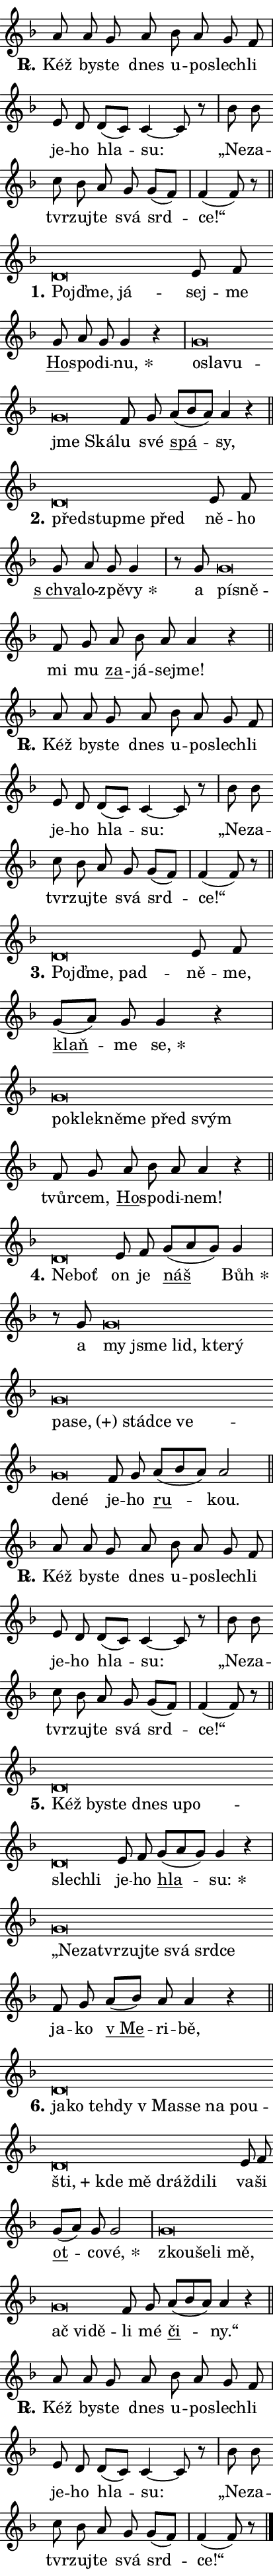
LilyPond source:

\version "2.24.0"
\header { tagline = "" }
\paper {
  indent = 0\cm
  top-margin = 0\cm
  right-margin = 0\cm
  bottom-margin = 0\cm
  left-margin = 0\cm
  paper-width = 7\cm
  page-breaking = #ly:one-page-breaking
  system-system-spacing.basic-distance = #11
  score-system-spacing.basic-distance = #11
  ragged-last = ##f
}


%% Author: Thomas Morley
%% https://lists.gnu.org/archive/html/lilypond-user/2020-05/msg00002.html
#(define (line-position grob)
"Returns position of @var[grob} in current system:
   @code{'start}, if at first time-step
   @code{'end}, if at last time-step
   @code{'middle} otherwise
"
  (let* ((col (ly:item-get-column grob))
         (ln (ly:grob-object col 'left-neighbor))
         (rn (ly:grob-object col 'right-neighbor))
         (col-to-check-left (if (ly:grob? ln) ln col))
         (col-to-check-right (if (ly:grob? rn) rn col))
         (break-dir-left
           (and
             (ly:grob-property col-to-check-left 'non-musical #f)
             (ly:item-break-dir col-to-check-left)))
         (break-dir-right
           (and
             (ly:grob-property col-to-check-right 'non-musical #f)
             (ly:item-break-dir col-to-check-right))))
        (cond ((eqv? 1 break-dir-left) 'start)
              ((eqv? -1 break-dir-right) 'end)
              (else 'middle))))

#(define (tranparent-at-line-position vctor)
  (lambda (grob)
  "Relying on @code{line-position} select the relevant enry from @var{vctor}.
Used to determine transparency,"
    (case (line-position grob)
      ((end) (not (vector-ref vctor 0)))
      ((middle) (not (vector-ref vctor 1)))
      ((start) (not (vector-ref vctor 2))))))

noteHeadBreakVisibility =
#(define-music-function (break-visibility)(vector?)
"Makes @code{NoteHead}s transparent relying on @var{break-visibility}"
#{
  \override NoteHead.transparent =
    #(tranparent-at-line-position break-visibility)
#})

#(define delete-ledgers-for-transparent-note-heads
  (lambda (grob)
    "Reads whether a @code{NoteHead} is transparent.
If so this @code{NoteHead} is removed from @code{'note-heads} from
@var{grob}, which is supposed to be @code{LedgerLineSpanner}.
As a result ledgers are not printed for this @code{NoteHead}"
    (let* ((nhds-array (ly:grob-object grob 'note-heads))
           (nhds-list
             (if (ly:grob-array? nhds-array)
                 (ly:grob-array->list nhds-array)
                 '()))
           ;; Relies on the transparent-property being done before
           ;; Staff.LedgerLineSpanner.after-line-breaking is executed.
           ;; This is fragile ...
           (to-keep
             (remove
               (lambda (nhd)
                 (ly:grob-property nhd 'transparent #f))
               nhds-list)))
      ;; TODO find a better method to iterate over grob-arrays, similiar
      ;; to filter/remove etc for lists
      ;; For now rebuilt from scratch
      (set! (ly:grob-object grob 'note-heads)  '())
      (for-each
        (lambda (nhd)
          (ly:pointer-group-interface::add-grob grob 'note-heads nhd))
        to-keep))))

hideNotes = {
  \noteHeadBreakVisibility #begin-of-line-visible
}
unHideNotes = {
  \noteHeadBreakVisibility #all-visible
}

% work-around for resetting accidentals
% https://lilypond.org/doc/v2.23/Documentation/notation/displaying-rhythms#unmetered-music
cadenzaMeasure = {
  \cadenzaOff
  \partial 1024 s1024
  \cadenzaOn
}

#(define-markup-command (accent layout props text) (markup?)
  "Underline accented syllable"
  (interpret-markup layout props
    #{\markup \override #'(offset . 4.3) \underline { #text }#}))

responsum = \markup \concat {
  "R" \hspace #-1.05 \path #0.1 #'((moveto 0 0.07) (lineto 0.9 0.8)) \hspace #0.05 "."
}

\layout {
    \context {
        \Staff
        \remove "Time_signature_engraver"
        \override LedgerLineSpanner.after-line-breaking = #delete-ledgers-for-transparent-note-heads
    }
    \context {
        \Voice {
            \override NoteHead.output-attributes = #'((class . "notehead"))
            \override Hairpin.height = #0.55
        }
    }
    \context {
        \Lyrics {
            \override StanzaNumber.output-attributes = #'((class . "stanzanumber"))
            \override LyricSpace.minimum-distance = #0.9
            \override LyricText.font-name = #"TeX Gyre Schola"
            \override LyricText.font-size = 1
            \override StanzaNumber.font-name = #"TeX Gyre Schola Bold"
            \override StanzaNumber.font-size = 1
        }
    }
}

% magnetic-lyrics.ily
%
%   written by
%     Jean Abou Samra <jean@abou-samra.fr>
%     Werner Lemberg <wl@gnu.org>
%
%   adapted by
%     Jiri Hon <jiri.hon@gmail.com>
%
% Version 2022-Apr-15

% https://www.mail-archive.com/lilypond-user@gnu.org/msg149350.html

#(define (Left_hyphen_pointer_engraver context)
   "Collect syllable-hyphen-syllable occurrences in lyrics and store
them in properties.  This engraver only looks to the left.  For
example, if the lyrics input is @code{foo -- bar}, it does the
following.

@itemize @bullet
@item
Set the @code{text} property of the @code{LyricHyphen} grob between
@q{foo} and @q{bar} to @code{foo}.

@item
Set the @code{left-hyphen} property of the @code{LyricText} grob with
text @q{foo} to the @code{LyricHyphen} grob between @q{foo} and
@q{bar}.
@end itemize

Use this auxiliary engraver in combination with the
@code{lyric-@/text::@/apply-@/magnetic-@/offset!} hook."
   (let ((hyphen #f)
         (text #f))
     (make-engraver
      (acknowledgers
       ((lyric-syllable-interface engraver grob source-engraver)
        (set! text grob)))
      (end-acknowledgers
       ((lyric-hyphen-interface engraver grob source-engraver)
        ;(when (not (grob::has-interface grob 'lyric-space-interface))
          (set! hyphen grob)));)
      ((stop-translation-timestep engraver)
       (when (and text hyphen)
         (ly:grob-set-object! text 'left-hyphen hyphen))
       (set! text #f)
       (set! hyphen #f)))))

#(define (lyric-text::apply-magnetic-offset! grob)
   "If the space between two syllables is less than the value in
property @code{LyricText@/.details@/.squash-threshold}, move the right
syllable to the left so that it gets concatenated with the left
syllable.

Use this function as a hook for
@code{LyricText@/.after-@/line-@/breaking} if the
@code{Left_@/hyphen_@/pointer_@/engraver} is active."
   (let ((hyphen (ly:grob-object grob 'left-hyphen #f)))
     (when hyphen
       (let ((left-text (ly:spanner-bound hyphen LEFT)))
         (when (grob::has-interface left-text 'lyric-syllable-interface)
           (let* ((common (ly:grob-common-refpoint grob left-text X))
                  (this-x-ext (ly:grob-extent grob common X))
                  (left-x-ext
                   (begin
                     ;; Trigger magnetism for left-text.
                     (ly:grob-property left-text 'after-line-breaking)
                     (ly:grob-extent left-text common X)))
                  ;; `delta` is the gap width between two syllables.
                  (delta (- (interval-start this-x-ext)
                            (interval-end left-x-ext)))
                  (details (ly:grob-property grob 'details))
                  (threshold (assoc-get 'squash-threshold details 0.2)))
             (when (< delta threshold)
               (let* (;; We have to manipulate the input text so that
                      ;; ligatures crossing syllable boundaries are not
                      ;; disabled.  For languages based on the Latin
                      ;; script this is essentially a beautification.
                      ;; However, for non-Western scripts it can be a
                      ;; necessity.
                      (lt (ly:grob-property left-text 'text))
                      (rt (ly:grob-property grob 'text))
                      (is-space (grob::has-interface hyphen 'lyric-space-interface))
                      (space (if is-space " " ""))
                      (space-markup (grob-interpret-markup grob " "))
                      (space-size (interval-length (ly:stencil-extent space-markup X)))
                      (extra-delta (if is-space space-size 0))
                      ;; Append new syllable.
                      (ltrt-space (if (and (string? lt) (string? rt))
                                (string-append lt space rt)
                                (make-concat-markup (list lt space rt))))
                      ;; Right-align `ltrt` to the right side.
                      (ltrt-space-markup (grob-interpret-markup
                               grob
                               (make-translate-markup
                                (cons (interval-length this-x-ext) 0)
                                (make-right-align-markup ltrt-space)))))
                 (begin
                   ;; Don't print `left-text`.
                   (ly:grob-set-property! left-text 'stencil #f)
                   ;; Set text and stencil (which holds all collected
                   ;; syllables so far) and shift it to the left.
                   (ly:grob-set-property! grob 'text ltrt-space)
                   (ly:grob-set-property! grob 'stencil ltrt-space-markup)
                   (ly:grob-translate-axis! grob (- (- delta extra-delta)) X))))))))))


#(define (lyric-hyphen::displace-bounds-first grob)
   ;; Make very sure this callback isn't triggered too early.
   (let ((left (ly:spanner-bound grob LEFT))
         (right (ly:spanner-bound grob RIGHT)))
     (ly:grob-property left 'after-line-breaking)
     (ly:grob-property right 'after-line-breaking)
     (ly:lyric-hyphen::print grob)))

squashThreshold = #0.4

\layout {
  \context {
    \Lyrics
    \consists #Left_hyphen_pointer_engraver
    \override LyricText.after-line-breaking =
      #lyric-text::apply-magnetic-offset!
    \override LyricHyphen.stencil = #lyric-hyphen::displace-bounds-first
    \override LyricText.details.squash-threshold = \squashThreshold
    \override LyricHyphen.minimum-distance = 0
    \override LyricHyphen.minimum-length = \squashThreshold
  }
}

squash = \override LyricText.details.squash-threshold = 9999
unSquash = \override LyricText.details.squash-threshold = \squashThreshold

left = \override LyricText.self-alignment-X = #LEFT
unLeft = \revert LyricText.self-alignment-X

starOffset = #(lambda (grob) 
                (let ((x_offset (ly:self-alignment-interface::aligned-on-x-parent grob)))
                  (if (= x_offset 0) 0 (+ x_offset 1.2))))

star = #(define-music-function (syllable)(string?)
"Append star separator at the end of a syllable"
#{
  \once \override LyricText.X-offset = #starOffset
  \lyricmode { \markup {
    #syllable
    \override #'((font-name . "TeX Gyre Schola Bold")) \hspace #0.2 \lower #0.65 \larger "*"
  } }
#})

starAccent = #(define-music-function (syllable)(string?)
"Append star separator at the end of a syllable and make accent"
#{
  \once \override LyricText.X-offset = #starOffset
  \lyricmode { \markup {
    \accent #syllable
    \override #'((font-name . "TeX Gyre Schola Bold")) \hspace #0.2 \lower #0.65 \larger "*"
  } }
#})

breath = #(define-music-function (syllable)(string?)
"Append breathing indicator at the end of a syllable"
#{
  \lyricmode { \markup { #syllable "+" } }
#})

optionalBreath = #(define-music-function (syllable)(string?)
"Append optional breathing indicator at the end of a syllable"
#{
  \lyricmode { \markup { #syllable "(+)" } }
#})


\score {
    <<
        \new Voice = "melody" { \cadenzaOn \key f \major \relative { a'8 a g a \bar "" bes a \bar "" g f \cadenzaMeasure \bar "|" e d \bar "" d[( c)] c4~ c8 r8 \cadenzaMeasure \bar "|" bes' bes \bar "" c bes \bar "" a g \bar "" g[( f)] \cadenzaMeasure \bar "|" f4( f8)] r \cadenzaMeasure \bar "||" \break } }
        \new Lyrics \lyricsto "melody" { \lyricmode { \set stanza = \responsum
Kéž by -- ste dnes u -- po -- slech -- li je -- ho hla -- su: „Ne -- za -- tvr -- zuj -- te svá srd -- ce!“ } }
    >>
    \layout {}
}

\score {
    <<
        \new Voice = "melody" { \cadenzaOn \key f \major \relative { d'\breve*1/16 \hideNotes \breve*1/16 \breve*1/16 \bar "" \unHideNotes e8 f \bar "" g a g g4 r \cadenzaMeasure \bar "|" g\breve*1/16 \hideNotes \breve*1/16 \bar "" \breve*1/16 \bar "" \breve*1/16 \breve*1/16 \bar "" \unHideNotes f8 g \bar "" a[( bes a)] a4 r \cadenzaMeasure \bar "||" \break } }
        \new Lyrics \lyricsto "melody" { \lyricmode { \set stanza = "1."
\left Pojď -- \squash me, já -- \unLeft \unSquash sej -- me \markup \accent Ho -- spo -- di -- \star nu, \left o -- \squash sla -- vu -- jme Ská -- \unLeft \unSquash lu své \markup \accent spá -- sy, } }
    >>
    \layout {}
}

\score {
    <<
        \new Voice = "melody" { \cadenzaOn \key f \major \relative { d'\breve*1/16 \hideNotes \breve*1/16 \bar "" \breve*1/16 \breve*1/16 \bar "" \unHideNotes e8 f \bar "" g a g g4 \cadenzaMeasure \bar "|" r8 g8 g\breve*1/16 \hideNotes \breve*1/16 \bar "" \unHideNotes f8 g \bar "" a bes a a4 r \cadenzaMeasure \bar "||" \break } }
        \new Lyrics \lyricsto "melody" { \lyricmode { \set stanza = "2."
\left před -- \squash stup -- me před \unLeft \unSquash ně -- ho \markup \accent "s chva" -- lo -- zpě -- \star vy a \left pí -- \squash sně -- \unLeft \unSquash mi mu \markup \accent za -- já -- sej -- me! } }
    >>
    \layout {}
}

\score {
    <<
        \new Voice = "melody" { \cadenzaOn \key f \major \relative { a'8 a g a \bar "" bes a \bar "" g f \cadenzaMeasure \bar "|" e d \bar "" d[( c)] c4~ c8 r8 \cadenzaMeasure \bar "|" bes' bes \bar "" c bes \bar "" a g \bar "" g[( f)] \cadenzaMeasure \bar "|" f4( f8)] r \cadenzaMeasure \bar "||" \break } }
        \new Lyrics \lyricsto "melody" { \lyricmode { \set stanza = \responsum
Kéž by -- ste dnes u -- po -- slech -- li je -- ho hla -- su: „Ne -- za -- tvr -- zuj -- te svá srd -- ce!“ } }
    >>
    \layout {}
}

\score {
    <<
        \new Voice = "melody" { \cadenzaOn \key f \major \relative { d'\breve*1/16 \hideNotes \breve*1/16 \breve*1/16 \bar "" \unHideNotes e8 f \bar "" g[( a)] g g4 r \cadenzaMeasure \bar "|" g\breve*1/16 \hideNotes \breve*1/16 \bar "" \breve*1/16 \bar "" \breve*1/16 \bar "" \breve*1/16 \breve*1/16 \bar "" \unHideNotes f8 g \bar "" a bes a a4 r \cadenzaMeasure \bar "||" \break } }
        \new Lyrics \lyricsto "melody" { \lyricmode { \set stanza = "3."
\left Pojď -- \squash me, pad -- \unLeft \unSquash ně -- me, \markup \accent klaň -- me \star se, \left po -- \squash kle -- kně -- me před svým \unLeft \unSquash tvůr -- cem, \markup \accent Ho -- spo -- di -- nem! } }
    >>
    \layout {}
}

\score {
    <<
        \new Voice = "melody" { \cadenzaOn \key f \major \relative { d'\breve*1/16 \hideNotes \breve*1/16 \bar "" \unHideNotes e8 f \bar "" g[( a g)] g4 \cadenzaMeasure \bar "|" r8 g g\breve*1/16 \hideNotes \breve*1/16 \bar "" \breve*1/16 \bar "" \breve*1/16 \bar "" \breve*1/16 \bar "" \breve*1/16 \bar "" \breve*1/16 \bar "" \breve*1/16 \bar "" \breve*1/16 \bar "" \breve*1/16 \bar "" \breve*1/16 \breve*1/16 \bar "" \unHideNotes f8 g \bar "" a[( bes a)] a2 \cadenzaMeasure \bar "||" \break } }
        \new Lyrics \lyricsto "melody" { \lyricmode { \set stanza = "4."
\left Ne -- \squash boť \unLeft \unSquash on je \markup \accent náš \star Bůh a \left my \squash jsme lid, kte -- rý pa -- \optionalBreath se, stád -- ce ve -- de -- né \unLeft \unSquash je -- ho \markup \accent ru -- kou. } }
    >>
    \layout {}
}

\score {
    <<
        \new Voice = "melody" { \cadenzaOn \key f \major \relative { a'8 a g a \bar "" bes a \bar "" g f \cadenzaMeasure \bar "|" e d \bar "" d[( c)] c4~ c8 r8 \cadenzaMeasure \bar "|" bes' bes \bar "" c bes \bar "" a g \bar "" g[( f)] \cadenzaMeasure \bar "|" f4( f8)] r \cadenzaMeasure \bar "||" \break } }
        \new Lyrics \lyricsto "melody" { \lyricmode { \set stanza = \responsum
Kéž by -- ste dnes u -- po -- slech -- li je -- ho hla -- su: „Ne -- za -- tvr -- zuj -- te svá srd -- ce!“ } }
    >>
    \layout {}
}

\score {
    <<
        \new Voice = "melody" { \cadenzaOn \key f \major \relative { d'\breve*1/16 \hideNotes \breve*1/16 \bar "" \breve*1/16 \bar "" \breve*1/16 \bar "" \breve*1/16 \bar "" \breve*1/16 \bar "" \breve*1/16 \breve*1/16 \bar "" \unHideNotes e8 f \bar "" g[( a g)] g4 r \cadenzaMeasure \bar "|" g\breve*1/16 \hideNotes \breve*1/16 \bar "" \breve*1/16 \bar "" \breve*1/16 \bar "" \breve*1/16 \bar "" \breve*1/16 \bar "" \breve*1/16 \breve*1/16 \bar "" \unHideNotes f8 g \bar "" a[( bes)] a a4 r \cadenzaMeasure \bar "||" \break } }
        \new Lyrics \lyricsto "melody" { \lyricmode { \set stanza = "5."
\left Kéž \squash by -- ste dnes u -- po -- slech -- li \unLeft \unSquash je -- ho \markup \accent hla -- \star su: \left „Ne -- \squash za -- tvr -- zuj -- te svá srd -- ce \unLeft \unSquash ja -- ko \markup \accent "v Me" -- ri -- bě, } }
    >>
    \layout {}
}

\score {
    <<
        \new Voice = "melody" { \cadenzaOn \key f \major \relative { d'\breve*1/16 \hideNotes \breve*1/16 \bar "" \breve*1/16 \bar "" \breve*1/16 \bar "" \breve*1/16 \bar "" \breve*1/16 \bar "" \breve*1/16 \bar "" \breve*1/16 \bar "" \breve*1/16 \bar "" \breve*1/16 \bar "" \breve*1/16 \bar "" \breve*1/16 \bar "" \breve*1/16 \breve*1/16 \bar "" \unHideNotes e8 f \bar "" g[( a)] g g2 \cadenzaMeasure \bar "|" g\breve*1/16 \hideNotes \breve*1/16 \bar "" \breve*1/16 \bar "" \breve*1/16 \bar "" \breve*1/16 \bar "" \breve*1/16 \breve*1/16 \bar "" \unHideNotes f8 g \bar "" a[( bes a)] a4 r \cadenzaMeasure \bar "||" \break } }
        \new Lyrics \lyricsto "melody" { \lyricmode { \set stanza = "6."
\left ja -- \squash ko teh -- dy "v Ma" -- sse na pou -- \breath "šti," kde mě dráž -- di -- li \unLeft \unSquash va -- ši \markup \accent ot -- co -- \star vé, \left zkou -- \squash še -- li mě, ač vi -- dě -- \unLeft \unSquash li mé \markup \accent či -- ny.“ } }
    >>
    \layout {}
}

\score {
    <<
        \new Voice = "melody" { \cadenzaOn \key f \major \relative { a'8 a g a \bar "" bes a \bar "" g f \cadenzaMeasure \bar "|" e d \bar "" d[( c)] c4~ c8 r8 \cadenzaMeasure \bar "|" bes' bes \bar "" c bes \bar "" a g \bar "" g[( f)] \cadenzaMeasure \bar "|" f4( f8)] r \cadenzaMeasure \bar "||" \break } \bar "|." }
        \new Lyrics \lyricsto "melody" { \lyricmode { \set stanza = \responsum
Kéž by -- ste dnes u -- po -- slech -- li je -- ho hla -- su: „Ne -- za -- tvr -- zuj -- te svá srd -- ce!“ } }
    >>
    \layout {}
}
